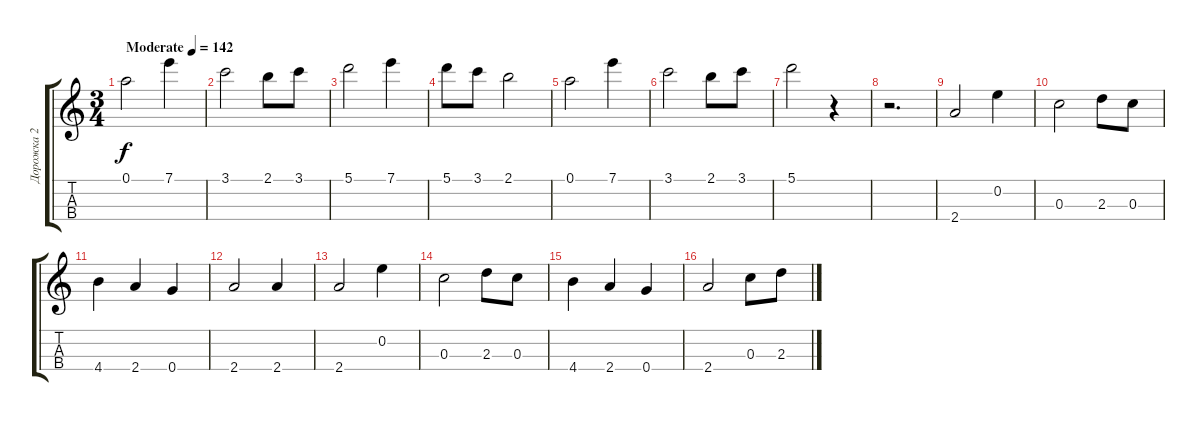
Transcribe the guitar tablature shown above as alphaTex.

\track ("Дорожка 2" "Дорожка 2") {instrument acousticguitarnylon}
\staff {score tabs}
\tuning (A4 E4 C4 G3) {hide}
\ts (3 4)
\tempo (142 "Moderate")
\clef g2
\ks c
0.1.2{dy f instrument acousticguitarnylon} 7.1.4 |
3.1.2 2.1.8 3.1.8 |
5.1.2 7.1.4 |
5.1.8 3.1.8 2.1.2 |
0.1.2 7.1.4 |
3.1.2 2.1.8 3.1.8 |
5.1.2 r.4 |
r.2{d} |
2.4.2 0.2.4 |
0.3.2 2.3.8 0.3.8 |
4.4.4 2.4.4 0.4.4 |
2.4.2 2.4.4 |
2.4.2 0.2.4 |
0.3.2 2.3.8 0.3.8 |
4.4.4 2.4.4 0.4.4 |
2.4.2 0.3.8 2.3.8
